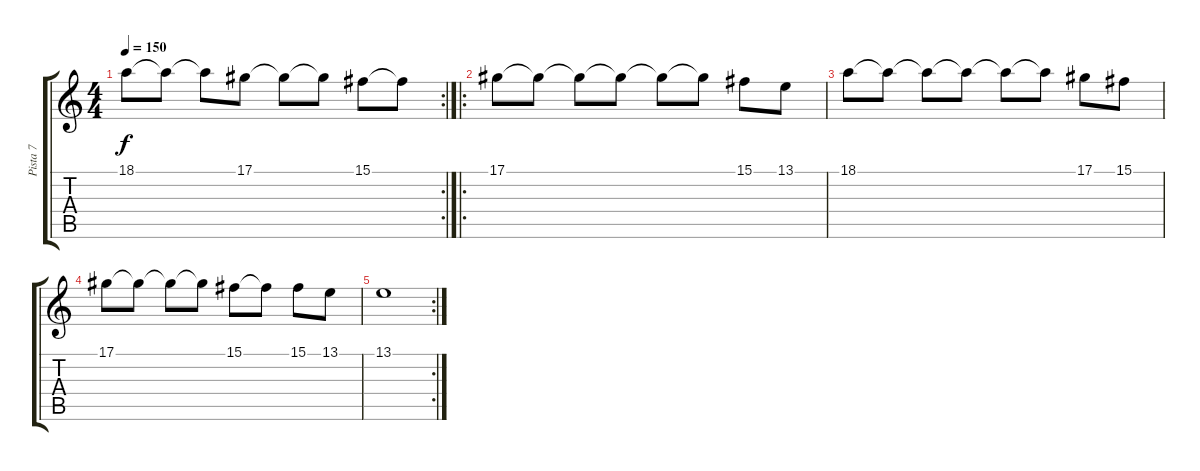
\track ("Pista 7" "Pista 7") {instrument lead6voice}
\staff {score tabs}
\tuning (Eb4 Bb3 Gb3 Db3 Ab2 Eb2) {hide}
\rc 2
\ts (4 4)
\tempo 150
\clef g2
\ks c
18.1.8{dy f} 18.1{t}.8 18.1{t}.8 17.1.8 17.1{t}.8 17.1{t}.8 15.1.8 15.1{t}.8 |
\ro
17.1.8 17.1{t}.8 17.1{t}.8 17.1{t}.8 17.1{t}.8 17.1{t}.8 15.1.8 13.1.8 |
18.1.8 18.1{t}.8 18.1{t}.8 18.1{t}.8 18.1{t}.8 18.1{t}.8 17.1.8 15.1.8 |
17.1.8 17.1{t}.8 17.1{t}.8 17.1{t}.8 15.1.8 15.1{t}.8 15.1.8 13.1.8 |
\rc 2
13.1.1
